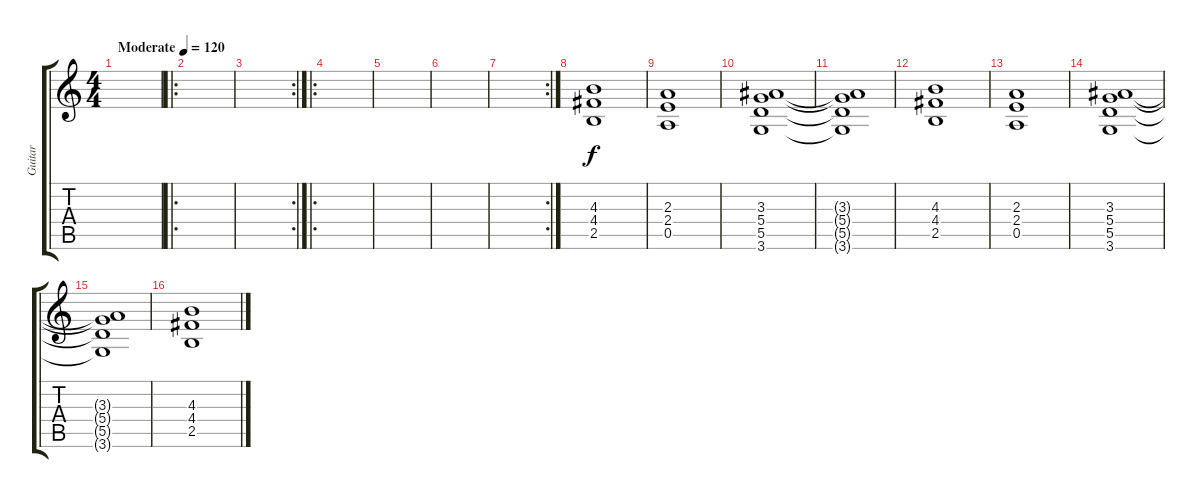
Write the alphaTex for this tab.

\track ("Guitar" "Guitar") {instrument electricguitarclean}
\staff {score tabs}
\tuning (E4 B3 G3 D3 A2 E2) {hide}
\ts (4 4)
\tempo (120 "Moderate")
\clef g2
\ks c
|
\ro
|
\rc 2
|
\ro
|
|
|
\rc 2
|
(4.3 4.4 2.5).1 |
(2.3 2.4 0.5).1 |
(3.3 5.4 5.5 3.6).1 |
(3.3{t} 5.4{t} 5.5{t} 3.6{t}).1 |
(4.3 4.4 2.5).1 |
(2.3 2.4 0.5).1 |
(3.3 5.4 5.5 3.6).1 |
(3.3{t} 5.4{t} 5.5{t} 3.6{t}).1 |
(4.3 4.4 2.5).1
